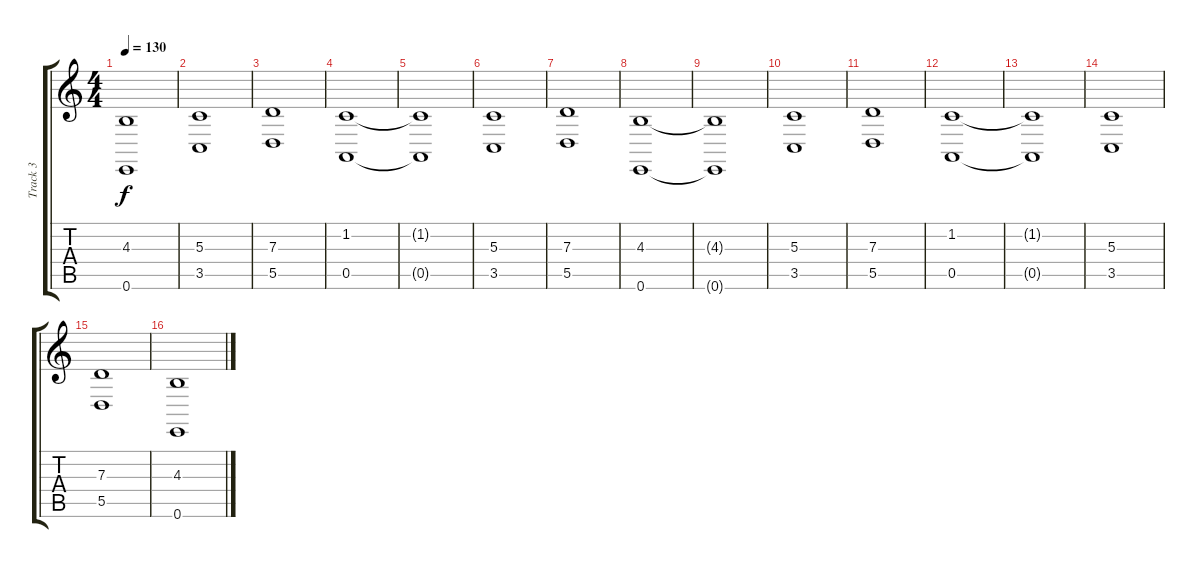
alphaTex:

\track ("Track 3" "Track 3") {instrument stringensemble1}
\staff {score tabs}
\tuning (E4 B3 G3 D3 A2 E2) {hide}
\ts (4 4)
\tempo 130
\clef g2
\ks c
(4.3 0.6).1{dy f} |
(5.3 3.5).1 |
(7.3 5.5).1 |
(1.2 0.5).1 |
(1.2{t} 0.5{t}).1 |
(5.3 3.5).1 |
(7.3 5.5).1 |
(4.3 0.6).1 |
(4.3{t} 0.6{t}).1 |
(5.3 3.5).1 |
(7.3 5.5).1 |
(1.2 0.5).1 |
(1.2{t} 0.5{t}).1 |
(5.3 3.5).1 |
(7.3 5.5).1 |
(4.3 0.6).1
